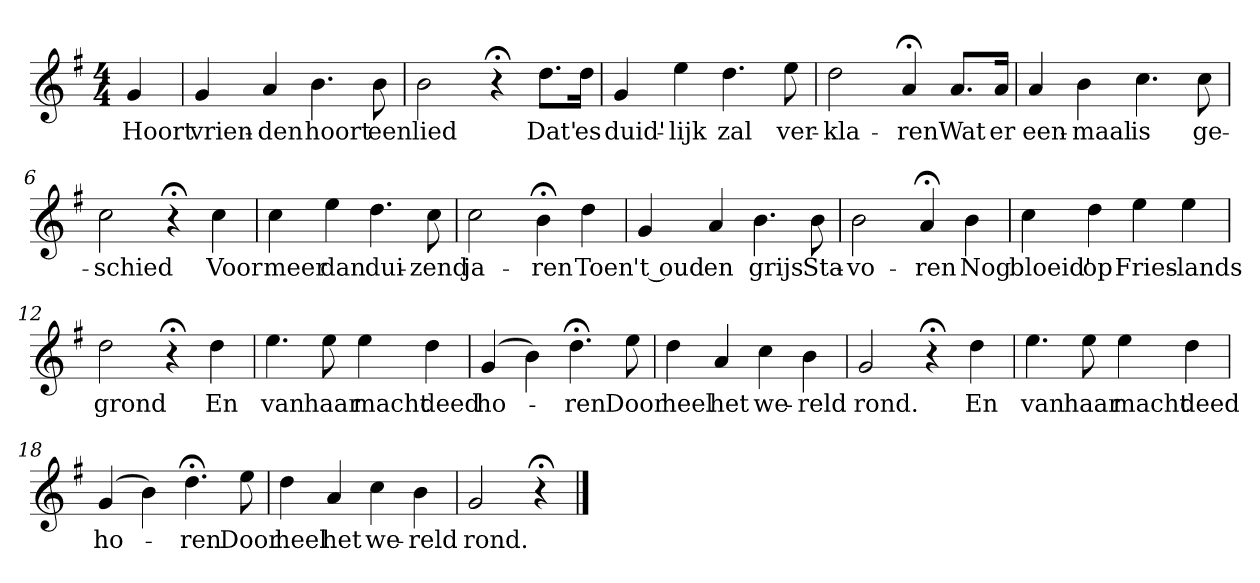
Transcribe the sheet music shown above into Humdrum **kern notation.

**kern	**text
*part1	*part1
*staff1	*staff1
*k[f#]	*
*G:	*
*M4/4	*
*MM120	*
=	=
4g	Hoort
=1	=1
4g	vrien-
4a	-den
4.b	hoort
8b	een
=2	=2
2b	lied
4r;<	.
8.ddL	Dat'
16ddJk	es
=3	=3
4g	duid'-
4ee	-lijk
4.dd	zal
8ee	ver-
=4	=4
2dd	-kla-
4a;<	-ren
8.aL	Wat
16aJk	er
=5	=5
4a	een-
4b	-maal
4.cc	is
8cc	ge-
=6	=6
2cc	-schied
4r;<	.
4cc	Voor
=7	=7
4cc	meer
4ee	dan
4.dd	dui-
8cc	-zend
=8	=8
2cc	ja-
4b;<	-ren
4dd	Toen
=9	=9
4g	't oud
4a	en
4.b	grijs
8b	Sta-
=10	=10
2b	-vo-
4a;<	-ren
4b	Nog
=11	=11
4cc	bloeid'
4dd	op
4ee	Fries-
4ee	-lands
=12	=12
2dd	grond
4r;<	.
4dd	En
=13	=13
4.ee	van
8ee	haar
4ee	macht
4dd	deed
=14	=14
(4g	ho-
4b)	.
4.dd;<	-ren
8ee	Door
=15	=15
4dd	heel
4a	het
4cc	we-
4b	-reld
=16	=16
2g	rond.
4r;<	.
4dd	En
=17	=17
4.ee	van
8ee	haar
4ee	macht
4dd	deed
=18	=18
(4g	ho-
4b)	.
4.dd;<	-ren
8ee	Door
=19	=19
4dd	heel
4a	het
4cc	we-
4b	-reld
=20	=20
2g	rond.
4r;<	.
==	==
*-	*-
